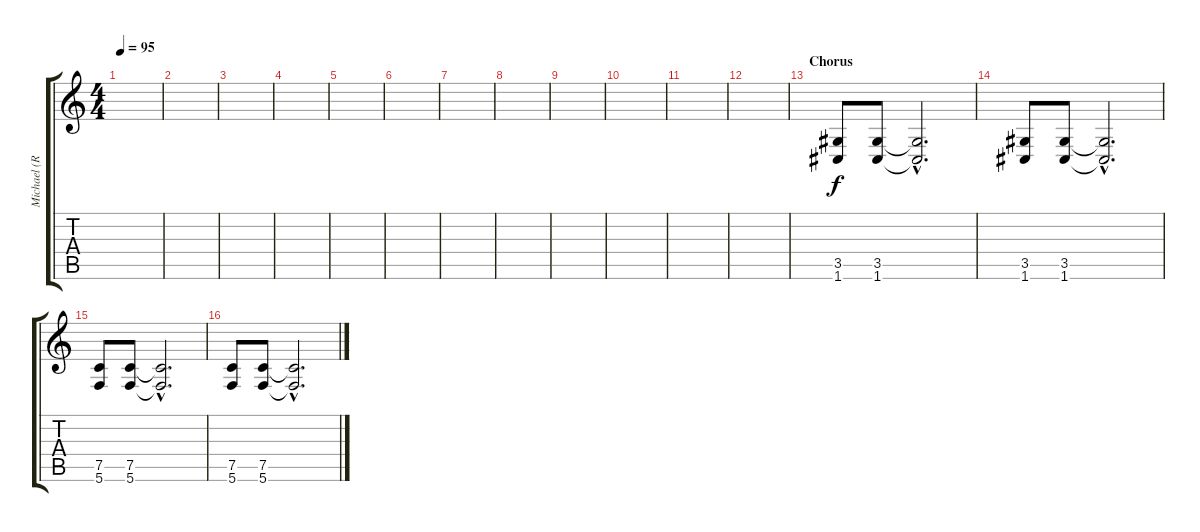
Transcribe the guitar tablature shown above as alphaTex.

\track ("Michael (R)" "Michael (R") {instrument overdrivenguitar}
\staff {score tabs}
\tuning (C4 G3 Eb3 Bb2 F2 C2) {hide}
\ts (4 4)
\tempo 95
\clef g2
\ks c
|
|
|
|
|
|
|
|
|
|
|
|
\section ("" "Chorus")
(3.5 1.6).8{volume 15 instrument distortionguitar} (3.5 1.6).8 (3.5{hac t} 1.6{hac t}).2{d} |
(3.5 1.6).8 (3.5 1.6).8 (3.5{hac t} 1.6{hac t}).2{d} |
(7.5 5.6).8 (7.5 5.6).8 (7.5{hac t} 5.6{hac t}).2{d} |
(7.5 5.6).8 (7.5 5.6).8 (7.5{hac t} 5.6{hac t}).2{d}
